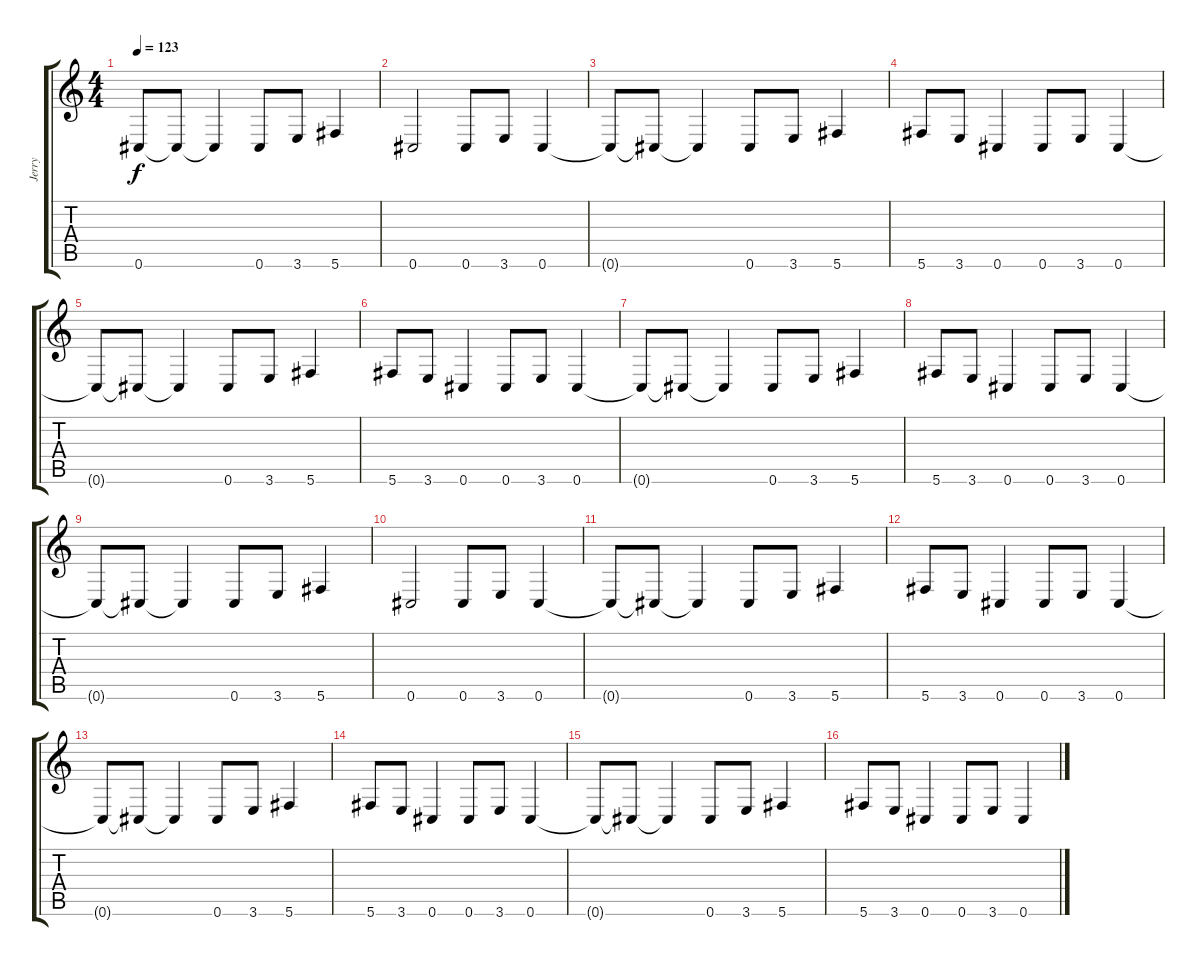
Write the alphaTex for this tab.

\track ("Jerry" "Jerry") {instrument distortionguitar}
\staff {score tabs}
\tuning (Eb4 Bb3 Gb3 Db3 Ab2 Db2) {hide}
\ts (4 4)
\tempo 123
\clef g2
\ks c
0.6{t}.8{dy f} 0.6{t}.8 0.6{t}.4 0.6.8 3.6.8 5.6.4 |
0.6.2 0.6.8 3.6.8 0.6.4 |
0.6{t}.8 0.6{t}.8 0.6{t}.4 0.6.8 3.6.8 5.6.4 |
5.6.8 3.6.8 0.6.4 0.6.8 3.6.8 0.6.4 |
0.6{t}.8 0.6{t}.8 0.6{t}.4 0.6.8 3.6.8 5.6.4 |
5.6.8 3.6.8 0.6.4 0.6.8 3.6.8 0.6.4 |
0.6{t}.8 0.6{t}.8 0.6{t}.4 0.6.8 3.6.8 5.6.4 |
5.6.8 3.6.8 0.6.4 0.6.8 3.6.8 0.6.4 |
0.6{t}.8 0.6{t}.8 0.6{t}.4 0.6.8 3.6.8 5.6.4 |
0.6.2 0.6.8 3.6.8 0.6.4 |
0.6{t}.8 0.6{t}.8 0.6{t}.4 0.6.8 3.6.8 5.6.4 |
5.6.8 3.6.8 0.6.4 0.6.8 3.6.8 0.6.4 |
0.6{t}.8 0.6{t}.8 0.6{t}.4 0.6.8 3.6.8 5.6.4 |
5.6.8 3.6.8 0.6.4 0.6.8 3.6.8 0.6.4 |
0.6{t}.8 0.6{t}.8 0.6{t}.4 0.6.8 3.6.8 5.6.4 |
5.6.8 3.6.8 0.6.4 0.6.8 3.6.8 0.6.4
